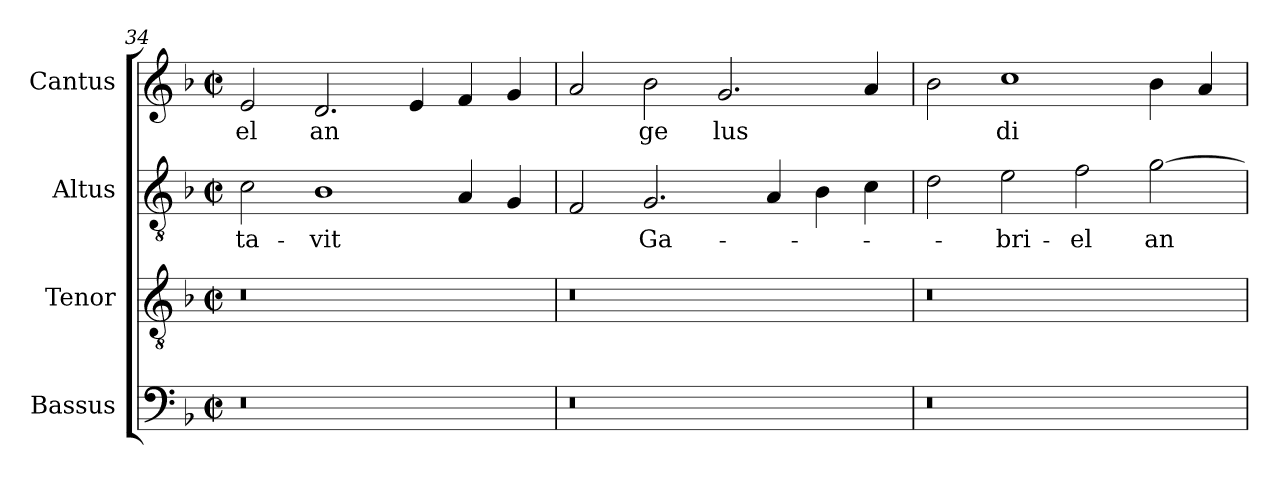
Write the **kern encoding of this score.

**kern	**kern	**kern	**text	**kern	**text
*part4	*part3	*part2	*part2	*part1	*part1
*staff4	*staff3	*staff2	*staff2	*staff1	*staff1
*I"Bassus	*I"Tenor	*I"Altus	*	*I"Cantus	*
*clefF4	*clefGv2	*clefGv2	*	*clefG2	*
*k[b-]	*k[b-]	*k[b-]	*	*k[b-]	*
*F:	*F:	*F:	*	*F:	*
*M2/2	*M2/2	*M2/2	*	*M2/2	*
*met(c|)	*met(c|)	*met(c|)	*	*met(c|)	*
=34	=34	=34	=34	=34	=34
!	!	!	!LO:LY:b:cj	!	!LO:LY:b:cj
0r	0r	2c\	-ta-	2e/	el
!	!	!	!LO:LY:b:cj	!	!LO:LY:b:cj
.	.	1B-	-vit	2.d/	an
.	.	.	.	4e/	.
.	.	4A/	.	4f/	.
.	.	4G/	.	4g/	.
=35	=35	=35	=35	=35	=35
0r	0r	2F/	.	2a/	.
!	!	!	!LO:LY:b	!	!LO:LY:b:cj
.	.	2.G/	Ga-	2b-\	ge
!	!	!	!	!	!LO:LY:b
.	.	.	.	2.g/	lus
.	.	4A/	.	.	.
.	.	4B-\	.	.	.
.	.	4c\	.	4a/	.
=36	=36	=36	=36	=36	=36
0r	0r	2d\	.	2b-\	.
!	!	!	!LO:LY:b:cj	!	!LO:LY:b:cj
.	.	2e\	-bri-	1cc	di
!	!	!	!LO:LY:b:cj	!	!
.	.	2f\	-el	.	.
!	!	!	!LO:LY:b:cj	!	!
.	.	[>2g\	an-	4b-\	.
.	.	.	.	4a/	.
=	=	=	=	=	=
*-	*-	*-	*-	*-	*-
